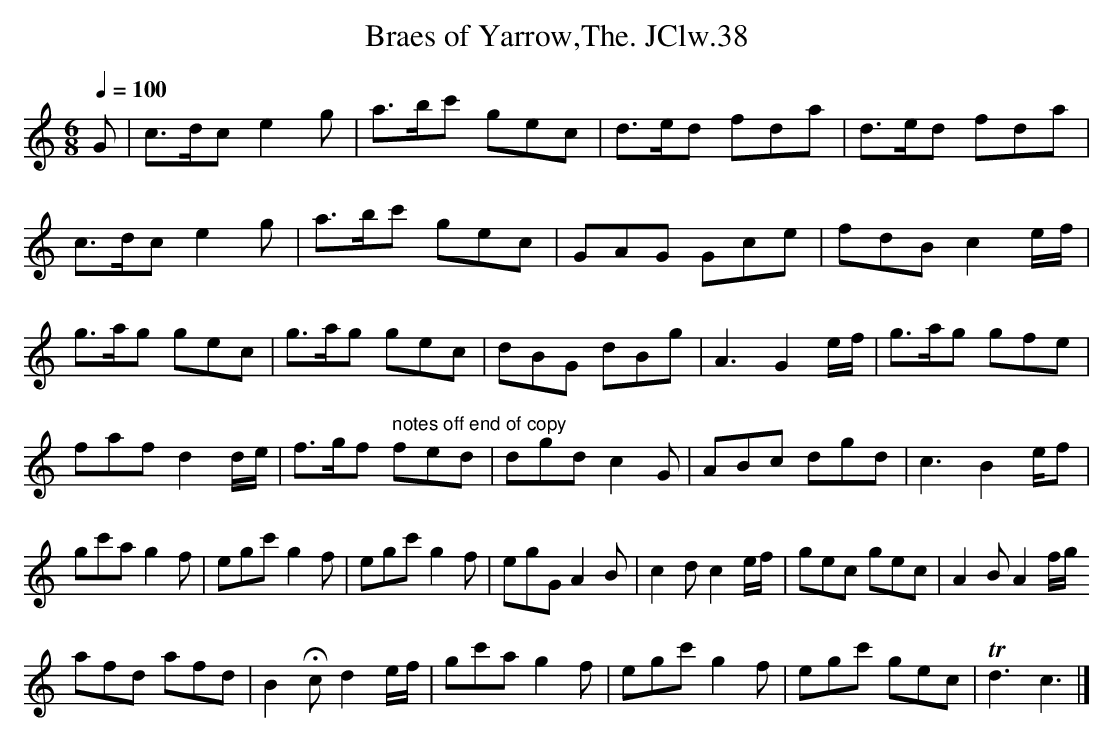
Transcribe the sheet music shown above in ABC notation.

X:1
T:Braes of Yarrow,The. JClw.38
M:6/8
L:1/8
Q:1/4=100
K:C major
G|c>dc e2g|a>bc' gec|d>ed fda|d>ed fda|!
c>dc e2g|a>bc' gec|GAG Gce|fdB c2 e/f/|!
g>ag gec|g>ag gec|dBG dBg|A3G2 e/f/|g>ag gfe|!
faf d2 d/e/|f>gf " notes off end of copy"fed|dgd c2G|ABc dgd|c3B2e/f|!
gc'a g2f|egc'g2f|egc'g2f|egG A2B|c2dc2e/f/|gec gec|A2BA2f/g/!
afd afd|B2Hcd2e/f/|gc'a g2f|egc' g2f|egc' gec|Td3 c3|]
